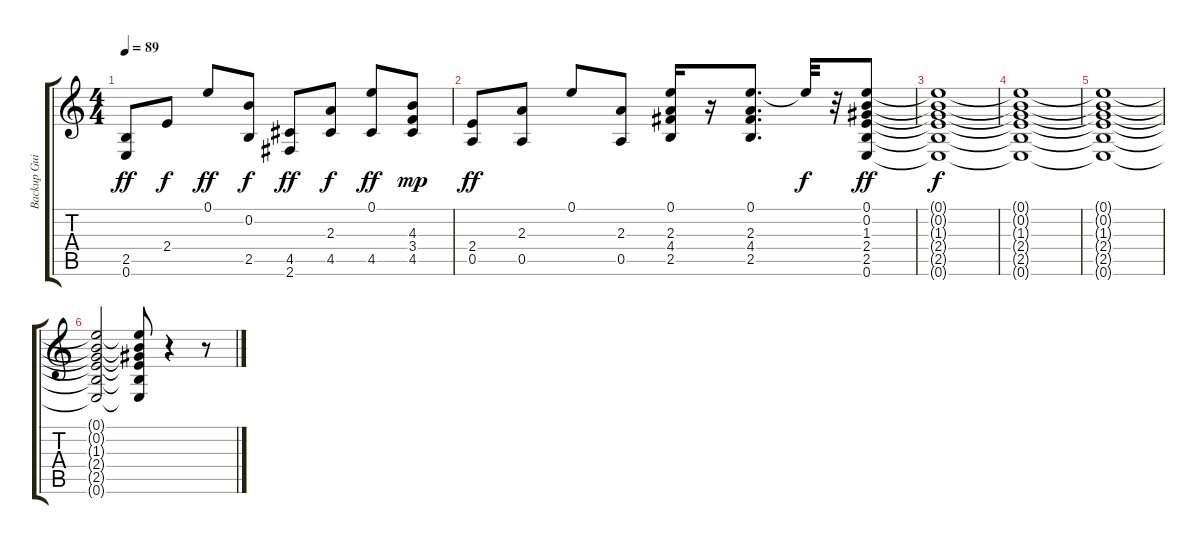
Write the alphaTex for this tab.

\track ("Backup Guitar" "Backup Gui") {instrument electricguitarclean}
\staff {score tabs}
\tuning (E4 B3 G3 D3 A2 E2) {hide}
\ts (4 4)
\tempo 89
\clef g2
\ks c
(2.5 0.6).8{dy ff} 2.4.8{dy f} 0.1.8{dy ff} (0.2 2.5).8{dy f} (4.5 2.6).8{dy ff} (2.3 4.5).8{dy f} (0.1 4.5).8{dy ff} (4.3 3.4 4.5).8{dy mp} |
(2.4 0.5).8{dy ff} (2.3 0.5).8 0.1.8 (2.3 0.5).8 (0.1 2.3 4.4 2.5).16 r.16 (0.1 2.3 4.4 2.5).8{d} 0.1{t}.32{dy f} r.32 (0.1 0.2 1.3 2.4 2.5 0.6).8{dy ff} |
(0.1{t} 0.2{t} 1.3{t} 2.4{t} 2.5{t} 0.6{t}).1{dy f} |
(0.1{t} 0.2{t} 1.3{t} 2.4{t} 2.5{t} 0.6{t}).1 |
(0.1{t} 0.2{t} 1.3{t} 2.4{t} 2.5{t} 0.6{t}).1 |
(0.1{t} 0.2{t} 1.3{t} 2.4{t} 2.5{t} 0.6{t}).2 (0.1{t} 0.2{t} 1.3{t} 2.4{t} 2.5{t} 0.6{t}).8 r.4 r.8
